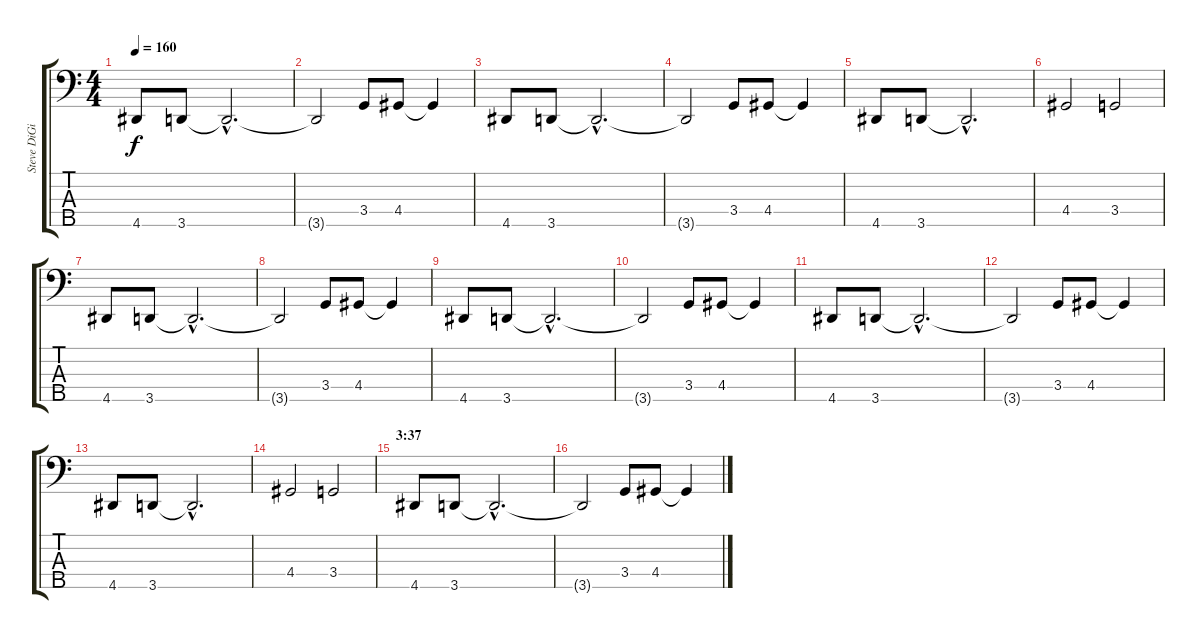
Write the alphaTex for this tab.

\track ("Steve DiGiorgio" "Steve DiGi") {instrument electricbassfinger}
\staff {score tabs}
\tuning (G2 D2 A1 E1 B0) {hide}
\ts (4 4)
\tempo 160
\clef f4
\ks c
4.5.8{dy f} 3.5.8 3.5{hac t}.2{d} |
3.5{t}.2 3.4.8 4.4.8 4.4{t}.4 |
4.5.8 3.5.8 3.5{hac t}.2{d} |
3.5{t}.2 3.4.8 4.4.8 4.4{t}.4 |
4.5.8 3.5.8 3.5{hac t}.2{d} |
4.4.2 3.4.2 |
4.5.8 3.5.8 3.5{hac t}.2{d} |
3.5{t}.2 3.4.8 4.4.8 4.4{t}.4 |
4.5.8 3.5.8 3.5{hac t}.2{d} |
3.5{t}.2 3.4.8 4.4.8 4.4{t}.4 |
4.5.8 3.5.8 3.5{hac t}.2{d} |
3.5{t}.2 3.4.8 4.4.8 4.4{t}.4 |
4.5.8 3.5.8 3.5{hac t}.2{d} |
4.4.2 3.4.2 |
\section ("" "3:37")
4.5.8 3.5.8 3.5{hac t}.2{d} |
3.5{t}.2 3.4.8 4.4.8 4.4{t}.4
